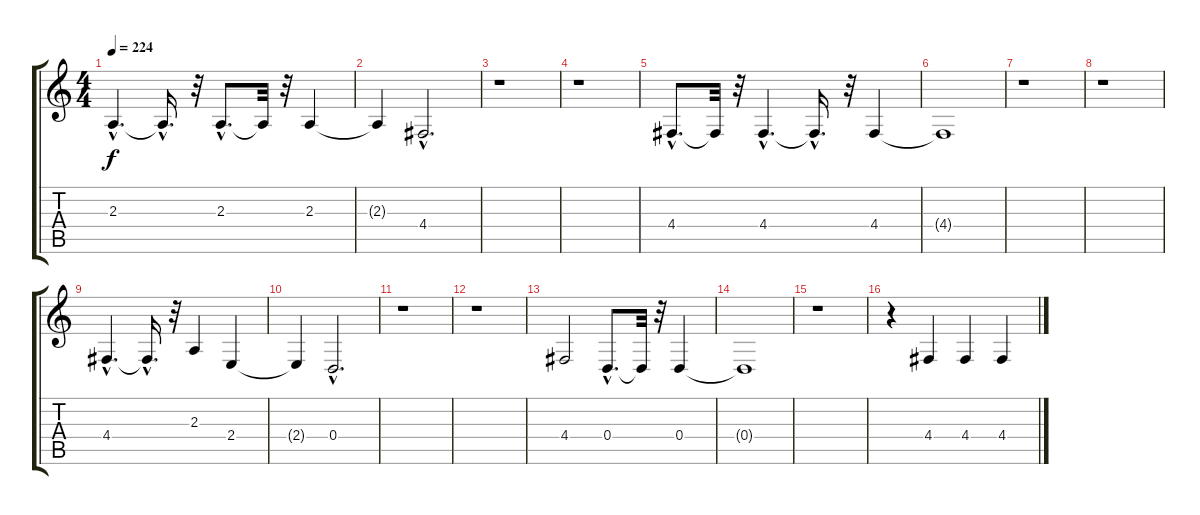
\track "" {instrument altosax}
\staff {score tabs}
\tuning (E4 B3 G3 D3 A2 E2) {hide}
\ts (4 4)
\tempo 224
\clef g2
\ks c
2.3{hac}.4{d dy f} 2.3{hac t}.16{d} r.32 2.3{hac}.8{d} 2.3{t}.32 r.32 2.3.4 |
2.3{t}.4 4.4{hac}.2{d} |
r.1 |
r.1 |
4.4{hac}.8{d} 4.4{t}.32 r.32 4.4{hac}.4{d} 4.4{hac t}.16{d} r.32 4.4.4 |
4.4{t}.1 |
r.1 |
r.1 |
4.4{hac}.4{d} 4.4{hac t}.16{d} r.32 2.3.4 2.4.4 |
2.4{t}.4 0.4{hac}.2{d} |
r.1 |
r.1 |
4.4.2 0.4{hac}.8{d} 0.4{t}.32 r.32 0.4.4 |
0.4{t}.1 |
r.1 |
r.4 4.4.4 4.4.4 4.4.4
